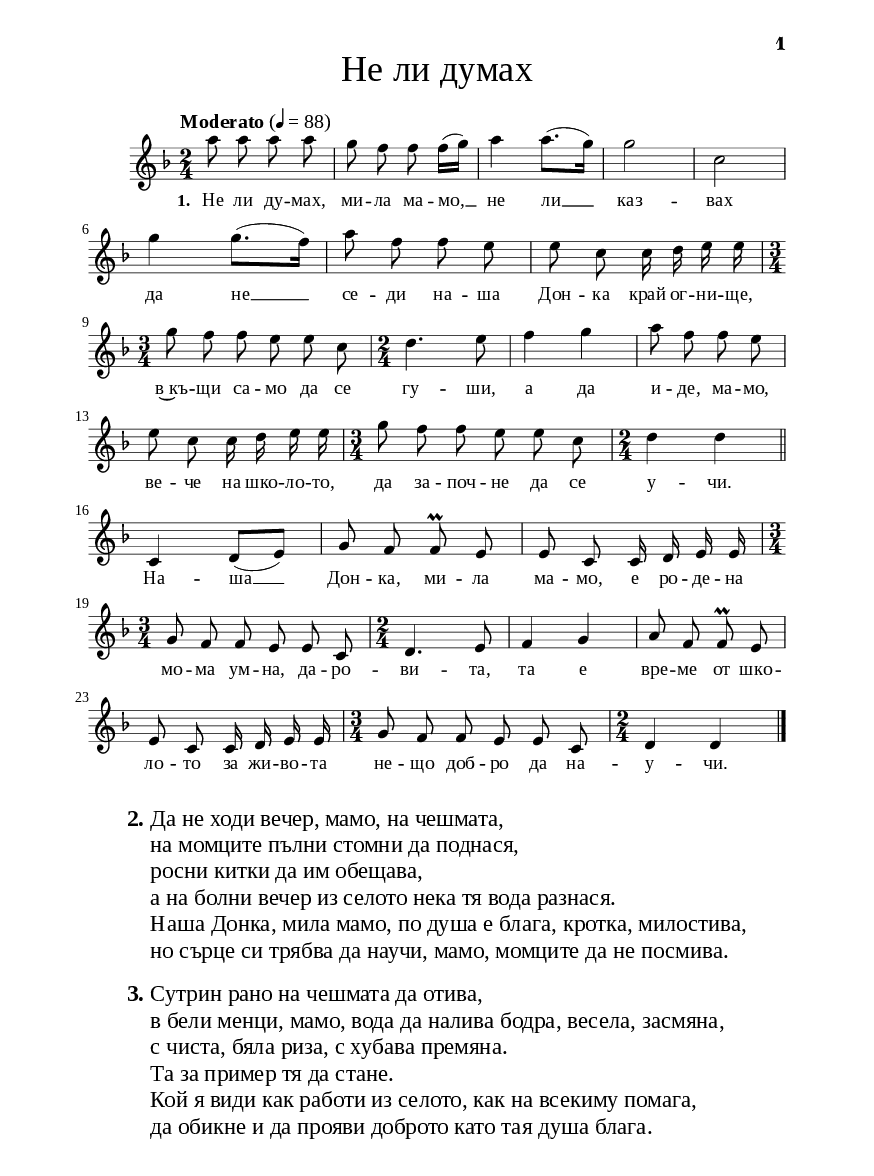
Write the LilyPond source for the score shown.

\version "2.24.4"

% include paper part and global functions
\include "include/globals.ily"

\bookpart {
  \label #'ref154
  \tocItem \markup "Не ли думах"
  \paper {
    print-all-headers = ##t
    print-page-number = ##t
    print-first-page-number = ##t


    % put page numbers on the top

    oddHeaderMarkup = \markup
    \fill-line {
      ""
      \unless \on-first-page-of-part \fromproperty #'header:instrument
      \if \should-print-page-number \abs-fontsize #7 { \number \fromproperty #'page:page-number-string }
    }
    %% evenHeaderMarkup would inherit the value of
    %% oddHeaderMarkup if it were not defined here
    evenHeaderMarkup = \markup
    \fill-line {
      \if \should-print-page-number \abs-fontsize #7 { \number \fromproperty #'page:page-number-string }
      \unless \on-first-page-of-part \fromproperty #'header:instrument
      ""
    }

    oddFooterMarkup = \markup ""

    evenFooterMarkup = ""
    left-margin = 1.5\cm
    right-margin = 1.5\cm
    top-margin = 1\cm
    bottom-margin = 1.2\cm
    ragged-bottom = ##t % do not spread the staves to fill the whole vertical space
    top-markup-spacing.basic-distance = 0\mm % margin between page number and system for the first page
    top-system-spacing.basic-distance = 10\mm % margin between page number and system for the other pages

    % change distance between staves
    system-system-spacing =
    #'((basic-distance . 13)
       (minimum-distance . 6)
       (padding . 1)
       (stretchability . 12))
  }
  \score {
    \include "include/score-layout.ily"

    \new Voice \absolute {
      \clef treble
      \key d \minor
      \time 2/4
      \tempoFunc "Moderato" 4 "88"
      \autoBeamOff

      a''8 a''8 a''8 a''8 | % 2
      g''8 f''8 f''8 f''16 [ ( g''16 ) ] | % 3
      a''4 a''8. [( g''16 )] | % 4
      g''2 | % 5
      c''2 \break | % 6
      g''4 g''8. [( f''16 )] | % 7
      a''8 f''8 f''8 e''8 | % 8
      e''8 c''8 c''16 d''16 e''16 e''16 \break | % 9
      \time 3/4  g''8 f''8 f''8 e''8 e''8 c''8 |
      \time 2/4  d''4. e''8 | % 11
      f''4 g''4 | % 12
      a''8 f''8 f''8 e''8 \break | % 13
      e''8 c''8 c''16 d''16 e''16 e''16 | % 14
      \time 3/4  g''8 f''8 f''8 e''8 e''8 c''8 | % 15
      \time 2/4  d''4 d''4 \bar "||"
      \break | % 16
      c'4 d'8 [( e'8 )] | % 17
      g'8 f'8 f'8\prall e'8 | % 18
      e'8 c'8 c'16 d'16 e'16 e'16 \break | % 19
      \time 3/4  g'8 f'8 f'8 e'8 e'8 c'8 |
      \time 2/4  d'4. e'8 | % 21
      f'4 g'4 | % 22
      a'8 f'8 f'8\prall e'8 \break | % 23
      e'8 c'8 c'16 d'16 e'16 e'16 | % 24
      \time 3/4  g'8 f'8 f'8 e'8 e'8 c'8 | % 25
      \time 2/4  d'4 d'4 \bar "|."
    }

    \addlyrics {
      \set stanza = "1. " Не ли ду
      -- мах, ми -- ла ма -- мо, __ не ли __ каз -- вах да
      не __ се -- ди на -- ша Дон -- ка край ог -- ни --
      ще, в~къ -- щи са -- мо да се гу -- ши, а да
      и -- де, ма -- мо, ве -- че на шко -- ло -- то,
      да за -- поч -- не да се у -- чи. На -- ша __ Дон
      -- ка, ми -- ла ма -- мо, е ро -- де -- на мо --
      ма ум -- на, да -- ро -- ви -- та, та е вре --
      ме от шко -- ло -- то за жи -- во -- та не --
      що доб -- ро да на -- у -- чи.
    }

    \header {
      title = \titleFunc #'ref_desc_18 "Не ли думах" "Ne li dumah"
    }

    \midi{}

  } % score

  \markup \vspace #1

  \markup \abs-fontsize #11 \override #`(baseline-skip . ,bgCoupletBaselineSkip) {
    \fill-line {
      \column {
        \line {
          \bold "2."
          \column {
            "Да не ходи вечер, мамо, на чешмата,"
            "на момците пълни стомни да поднася,"
            "росни китки да им обещава,"
            "а на болни вечер из селото нека тя вода разнася."
            "Наша Донка, мила мамо, по душа е блага, кротка, милостива,"
            "но сърце си трябва да научи, мамо, момците да не посмива."
          }
        }
        \vspace #1
        \line {
          \bold "3."
          \column {
            "Сутрин рано на чешмата да отива,"
            "в бели менци, мамо, вода да налива бодра, весела, засмяна,"
            "с чиста, бяла риза, с хубава премяна."
            "Та за пример тя да стане."
            "Кой я види как работи из селото, как на всекиму помага,"
            "да обикне и да прояви доброто като тая душа блага."
          }
        }
      }
    }
  }

} % bookpart
